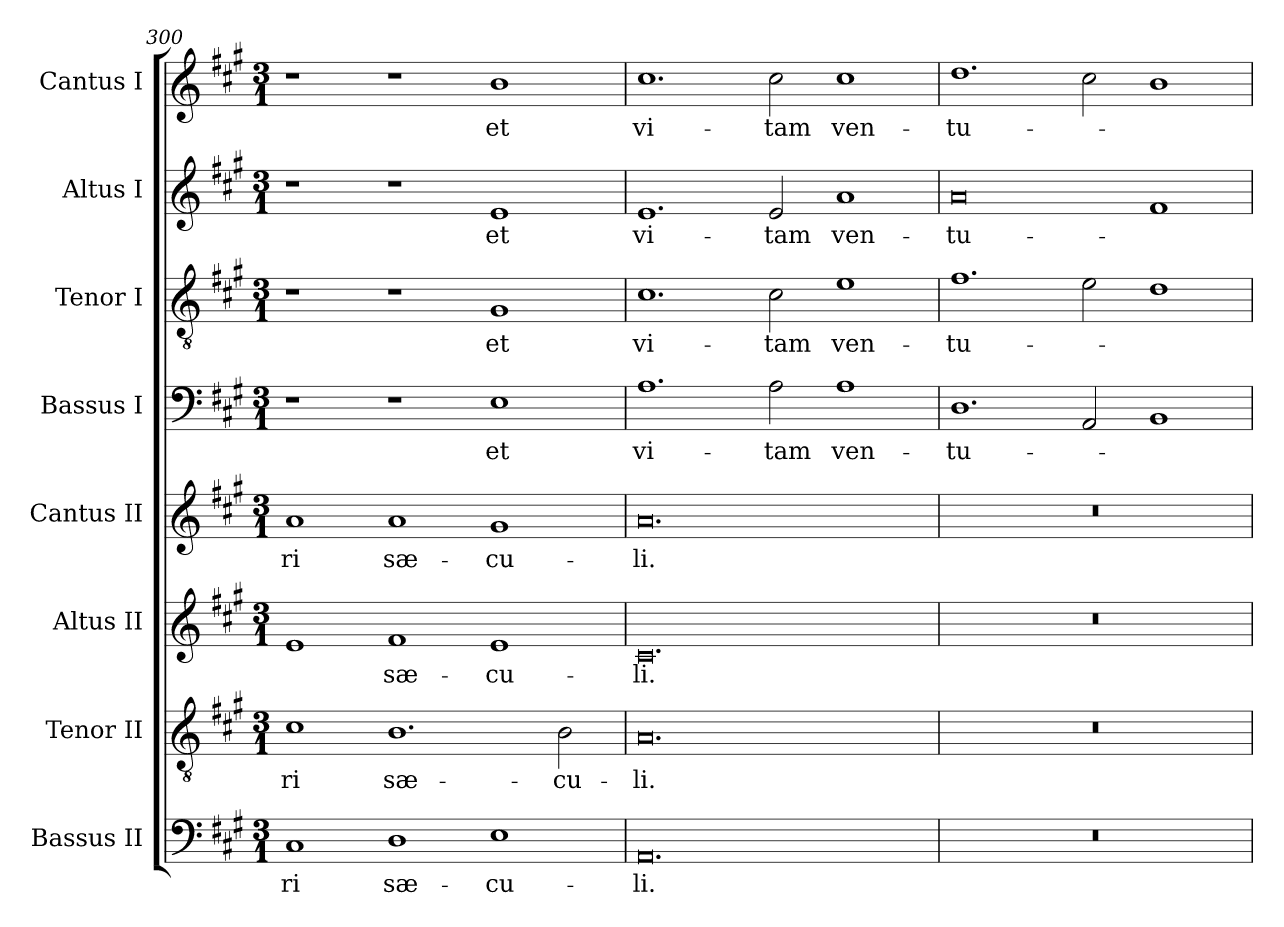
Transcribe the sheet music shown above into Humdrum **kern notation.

**kern	**text	**kern	**text	**kern	**text	**kern	**text	**kern	**text	**kern	**text	**kern	**text	**kern	**text
*part8	*part8	*part7	*part7	*part6	*part6	*part5	*part5	*part4	*part4	*part3	*part3	*part2	*part2	*part1	*part1
*staff8	*staff8	*staff7	*staff7	*staff6	*staff6	*staff5	*staff5	*staff4	*staff4	*staff3	*staff3	*staff2	*staff2	*staff1	*staff1
*I"Bassus II	*	*I"Tenor II	*	*I"Altus II	*	*I"Cantus II	*	*I"Bassus I	*	*I"Tenor I	*	*I"Altus I	*	*I"Cantus I	*
*I'B II	*	*I'T II	*	*I'A II	*	*I'C II	*	*I'B I	*	*I'T I	*	*I'A I	*	*I'C I	*
*clefF4	*	*clefGv2	*	*clefG2	*	*clefG2	*	*clefF4	*	*clefGv2	*	*clefG2	*	*clefG2	*
*k[f#c#g#]	*	*k[f#c#g#]	*	*k[f#c#g#]	*	*k[f#c#g#]	*	*k[f#c#g#]	*	*k[f#c#g#]	*	*k[f#c#g#]	*	*k[f#c#g#]	*
*A:	*	*A:	*	*A:	*	*A:	*	*A:	*	*A:	*	*A:	*	*A:	*
*M3/1	*	*M3/1	*	*M3/1	*	*M3/1	*	*M3/1	*	*M3/1	*	*M3/1	*	*M3/1	*
=300	=300	=300	=300	=300	=300	=300	=300	=300	=300	=300	=300	=300	=300	=300	=300
1C#	-ri	1c#	-ri	1e	.	1a	-ri	1r	.	1r	.	1r	.	1r	.
1D	sæ-	1.B	sæ-	1f#	sæ-	1a	sæ-	1r	.	1r	.	1r	.	1r	.
1E	-cu-	.	.	1e	-cu-	1g#	-cu-	1E	et	1G#	et	1e	et	1b	et
.	.	2B\	-cu-	.	.	.	.	.	.	.	.	.	.	.	.
!!LO:PB:g=z
=301	=301	=301	=301	=301	=301	=301	=301	=301	=301	=301	=301	=301	=301	=301	=301
0.AA	-li.	0.A	-li.	0.c#	-li.	0.a	-li.	1.A	vi-	1.c#	vi-	1.e	vi-	1.cc#	vi-
.	.	.	.	.	.	.	.	2A\	-tam	2c#\	-tam	2e/	-tam	2cc#\	-tam
.	.	.	.	.	.	.	.	1A	ven-	1e	ven-	1a	ven-	1cc#	ven-
=302	=302	=302	=302	=302	=302	=302	=302	=302	=302	=302	=302	=302	=302	=302	=302
0.r	.	0.r	.	0.r	.	0.r	.	1.D	-tu-	1.f#	-tu-	0a	-tu-	1.dd	-tu-
.	.	.	.	.	.	.	.	2AA/	.	2e\	.	.	.	2cc#\	.
.	.	.	.	.	.	.	.	1BB	.	1d	.	1f#	.	1b	.
=	=	=	=	=	=	=	=	=	=	=	=	=	=	=	=
*-	*-	*-	*-	*-	*-	*-	*-	*-	*-	*-	*-	*-	*-	*-	*-
